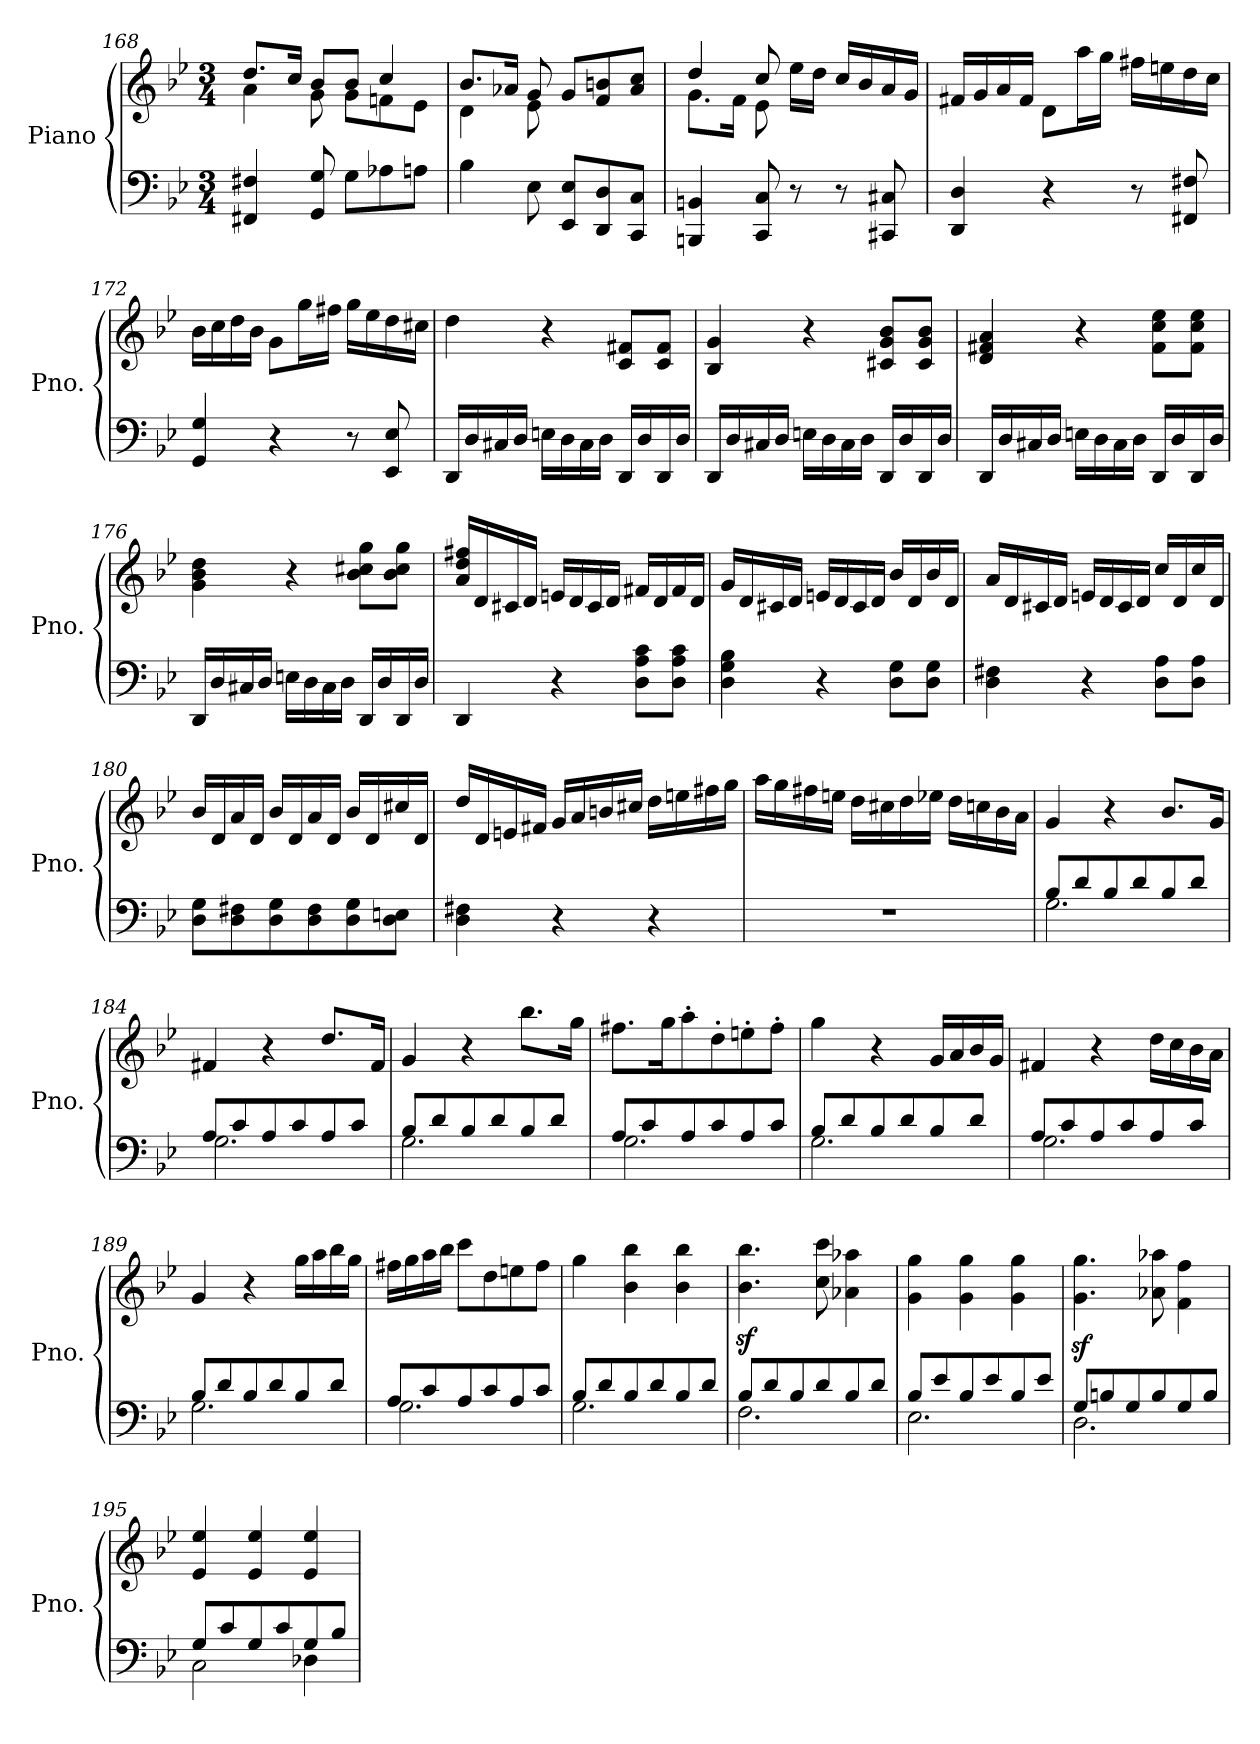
**kern	**kern
*part1	*part1
*staff2	*staff1
*I"Piano	*
*I'Pno.	*
*clefF4	*clefG2
*k[b-e-]	*k[b-e-]
*B-:	*B-:
*M3/4	*M3/4
=168	=168
*	*^
4FF#X/ 4F#X/	8.dd/L	4a\
.	16cc/Jk	.
8GG/ 8G/	8b-/L	8g\
8G\L	8b-/J	8g\L
8A-X\	4cc/	8fn\
8An\J	.	8e-\J
=169	=169	=169
4B-\	8.b-/L	4d\
.	16a-X/Jk	.
8E-\	8g/	8e-\
8EE-/ 8E-/L	8g/L	8ryy
8DD/ 8D/	8f/ 8bn/	4ryy
8CC/ 8C/J	8a-/ 8cc/J	.
!!LO:LB:g=z	!!
=170	=170	=170
4BBBn/ 4BBn/	4dd/	8.g\L
.	.	16f\Jk
8CC/ 8C/	8cc/	8e-\
8r	16ee-\LL	8ryy
.	16dd\JJ	.
8r	16cc/LL	4ryy
.	16b-/	.
8CC#X/ 8C#X/	16a/	.
.	16g/JJ	.
*	*v	*v
!!LO:LB:g=z
=171	=171
4DD/ 4D/	16f#X/LL
.	16g/
.	16a/
.	16f#/JJ
4r	8d\L
.	16aa\L
.	16gg\JJ
8r	16ff#X\LL
.	16een\
8FF#X/ 8F#X/	16dd\
.	16cc\JJ
=172	=172
4GG/ 4G/	16b-\LL
.	16cc\
.	16dd\
.	16b-\JJ
4r	8g\L
.	16gg\L
.	16ff#X\JJ
8r	16gg\LL
.	16ee-\
8EE-/ 8E-/	16dd\
.	16cc#X\JJ
=173	=173
16DD/LL	4dd\
16D/	.
16C#X/	.
16D/JJ	.
16En\LL	4r
16D\	.
16C#\	.
16D\JJ	.
16DD/LL	8c/ 8f#X/L
16D/	.
16DD/	8c/ 8f#/J
16D/JJ	.
!!LO:LB:g=z
=174	=174
16DD/LL	4B-/ 4g/
16D/	.
16C#X/	.
16D/JJ	.
16En\LL	4r
16D\	.
16C#\	.
16D\JJ	.
16DD/LL	8c#X/ 8g/ 8b-/L
16D/	.
16DD/	8c#/ 8g/ 8b-/J
16D/JJ	.
!!LO:LB:g=z
=175	=175
16DD/LL	4d/ 4f#X/ 4a/
16D/	.
16C#X/	.
16D/JJ	.
16En\LL	4r
16D\	.
16C#\	.
16D\JJ	.
16DD/LL	8f#\ 8cc\ 8ee-\L
16D/	.
16DD/	8f#\ 8cc\ 8ee-\J
16D/JJ	.
=176	=176
16DD/LL	4g\ 4b-\ 4dd\
16D/	.
16C#X/	.
16D/JJ	.
16En\LL	4r
16D\	.
16C#\	.
16D\JJ	.
16DD/LL	8b-\ 8cc#X\ 8gg\L
16D/	.
16DD/	8b-\ 8cc#\ 8gg\J
16D/JJ	.
=177	=177
4DD/	16a/ 16dd/ 16ff#X/LL
.	16d/
.	16c#X/
.	16d/JJ
4r	16en/LL
.	16d/
.	16c#/
.	16d/JJ
8D\ 8A\ 8c\L	16f#X/LL
.	16d/
8D\ 8A\ 8c\J	16f#/
.	16d/JJ
!!LO:PB:g=z
=178	=178
4D\ 4G\ 4B-\	16g/LL
.	16d/
.	16c#X/
.	16d/JJ
4r	16en/LL
.	16d/
.	16c#/
.	16d/JJ
8D\ 8G\L	16b-/LL
.	16d/
8D\ 8G\J	16b-/
.	16d/JJ
!!LO:LB:g=z
=179	=179
4D\ 4F#X\	16a/LL
.	16d/
.	16c#X/
.	16d/JJ
4r	16en/LL
.	16d/
.	16c#/
.	16d/JJ
8D\ 8A\L	16cc/LL
.	16d/
8D\ 8A\J	16cc/
.	16d/JJ
=180	=180
8D\ 8G\L	16b-/LL
.	16d/
8D\ 8F#X\	16a/
.	16d/JJ
8D\ 8G\	16b-/LL
.	16d/
8D\ 8F#\	16a/
.	16d/JJ
8D\ 8G\	16b-/LL
.	16d/
8D\ 8En\J	16cc#X/
.	16d/JJ
=181	=181
4D\ 4F#X\	16dd/LL
.	16d/
.	16en/
.	16f#X/JJ
4r	16g/LL
.	16a/
.	16bn/
.	16cc#X/JJ
4r	16dd\LL
.	16een\
.	16ff#X\
.	16gg\JJ
!!LO:LB:g=z
=182	=182
2.r	16aa\LL
.	16gg\
.	16ff#X\
.	16een\JJ
.	16dd\LL
.	16cc#X\
.	16dd\
.	16ee-X\JJ
.	16dd\LL
.	16ccn\
.	16b-\
.	16a\JJ
!!LO:LB:g=z
=183	=183
*^	*
8B-/L	2.G\	4g/
8d/	.	.
8B-/	.	4r
8d/	.	.
8B-/	.	8.b-/L
8d/J	.	.
.	.	16g/Jk
=184	=184	=184
8A/L	2.G\	4f#X/
8c/	.	.
8A/	.	4r
8c/	.	.
8A/	.	8.dd/L
8c/J	.	.
.	.	16f#/Jk
=185	=185	=185
8B-/L	2.G\	4g/
8d/	.	.
8B-/	.	4r
8d/	.	.
8B-/	.	8.bb-\L
8d/J	.	.
.	.	16gg\Jk
=186	=186	=186
8A/L	2.G\	8.ff#X\L
8c/	.	.
.	.	16gg\K
8A/	.	8aa'\
8c/	.	8dd'\
8A/	.	8een'\
8c/J	.	8ff#'\J
=187	=187	=187
8B-/L	2.G\	4gg\
8d/	.	.
8B-/	.	4r
8d/	.	.
8B-/	.	16g/LL
.	.	16a/
8d/J	.	16b-/
.	.	16g/JJ
!!LO:LB:g=z
=188	=188	=188
8A/L	2.G\	4f#X/
8c/	.	.
8A/	.	4r
8c/	.	.
8A/	.	16dd\LL
.	.	16cc\
8c/J	.	16b-\
.	.	16a\JJ
!!LO:LB:g=z
=189	=189	=189
8B-/L	2.G\	4g/
8d/	.	.
8B-/	.	4r
8d/	.	.
8B-/	.	16gg\LL
.	.	16aa\
8d/J	.	16bb-\
.	.	16gg\JJ
=190	=190	=190
8A/L	2.G\	16ff#X\LL
.	.	16gg\
8c/	.	16aa\
.	.	16bb-\JJ
8A/	.	8ccc\L
8c/	.	8dd\
8A/	.	8een\
8c/J	.	8ff#\J
=191	=191	=191
8B-/L	2.G\	4gg\
8d/	.	.
8B-/	.	4b-\ 4bb-\
8d/	.	.
8B-/	.	4b-\ 4bb-\
8d/J	.	.
=192	=192	=192
8B-/L	2.F\	4.b-\z< 4.bb-\z<
8d/	.	.
8B-/	.	.
8d/	.	8cc\ 8ccc\
8B-/	.	4a-X\ 4aa-X\
8d/J	.	.
=193	=193	=193
8B-/L	2.E-\	4g\ 4gg\
8e-/	.	.
8B-/	.	4g\ 4gg\
8e-/	.	.
8B-/	.	4g\ 4gg\
8e-/J	.	.
!!LO:PB:g=z
=194	=194	=194
8G/L	2.D\	4.g\z< 4.gg\z<
8Bn/	.	.
8G/	.	.
8B/	.	8a-X\ 8aa-X\
8G/	.	4f\ 4ff\
8B/J	.	.
=195	=195	=195
8G/L	2C\	4e-/ 4ee-/
8c/	.	.
8G/	.	4e-/ 4ee-/
8c/	.	.
8G/	4D-X\	4e-/ 4ee-/
8B-/J	.	.
*v	*v	*
=	=
*-	*-
